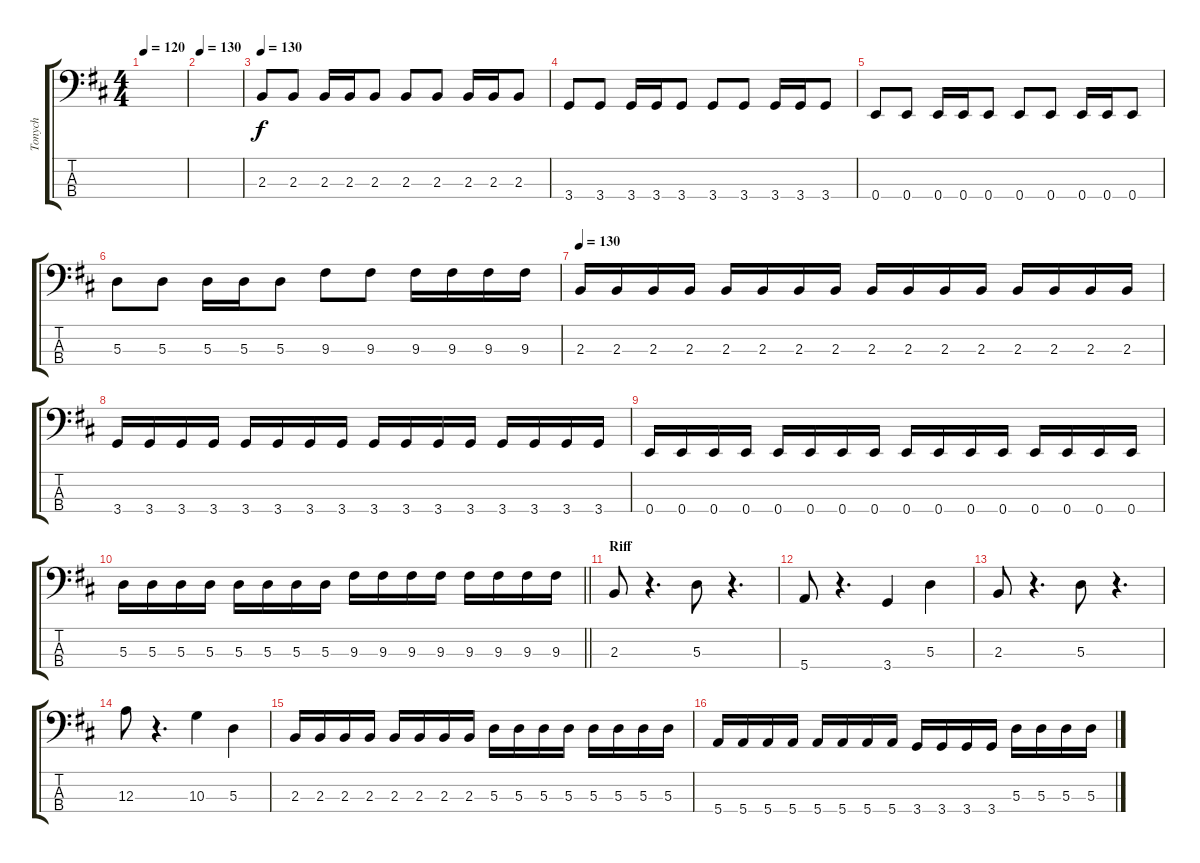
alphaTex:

\track ("Tonych" "Tonych") {instrument electricbassfinger}
\staff {score tabs}
\tuning (G2 D2 A1 E1) {hide}
\ts (4 4)
\tempo 120
\clef f4
\ks bminor
|
\tempo 130
|
\tempo 130
2.3.8 2.3.8 2.3.16 2.3.16 2.3.8 2.3.8 2.3.8 2.3.16 2.3.16 2.3.8 |
3.4.8 3.4.8 3.4.16 3.4.16 3.4.8 3.4.8 3.4.8 3.4.16 3.4.16 3.4.8 |
0.4.8 0.4.8 0.4.16 0.4.16 0.4.8 0.4.8 0.4.8 0.4.16 0.4.16 0.4.8 |
5.3.8 5.3.8 5.3.16 5.3.16 5.3.8 9.3.8 9.3.8 9.3.16 9.3.16 9.3.16 9.3.16 |
\tempo 130
2.3.16 2.3.16 2.3.16 2.3.16 2.3.16 2.3.16 2.3.16 2.3.16 2.3.16 2.3.16 2.3.16 2.3.16 2.3.16 2.3.16 2.3.16 2.3.16 |
3.4.16 3.4.16 3.4.16 3.4.16 3.4.16 3.4.16 3.4.16 3.4.16 3.4.16 3.4.16 3.4.16 3.4.16 3.4.16 3.4.16 3.4.16 3.4.16 |
0.4.16 0.4.16 0.4.16 0.4.16 0.4.16 0.4.16 0.4.16 0.4.16 0.4.16 0.4.16 0.4.16 0.4.16 0.4.16 0.4.16 0.4.16 0.4.16 |
\barLineRight lightlight
5.3.16 5.3.16 5.3.16 5.3.16 5.3.16 5.3.16 5.3.16 5.3.16 9.3.16 9.3.16 9.3.16 9.3.16 9.3.16 9.3.16 9.3.16 9.3.16 |
\section ("" "Riff")
2.3.8 r.4{d} 5.3.8 r.4{d} |
5.4.8 r.4{d} 3.4.4 5.3.4 |
2.3.8 r.4{d} 5.3.8 r.4{d} |
12.3.8 r.4{d} 10.3.4 5.3.4 |
2.3.16 2.3.16 2.3.16 2.3.16 2.3.16 2.3.16 2.3.16 2.3.16 5.3.16 5.3.16 5.3.16 5.3.16 5.3.16 5.3.16 5.3.16 5.3.16 |
5.4.16 5.4.16 5.4.16 5.4.16 5.4.16 5.4.16 5.4.16 5.4.16 3.4.16 3.4.16 3.4.16 3.4.16 5.3.16 5.3.16 5.3.16 5.3.16
